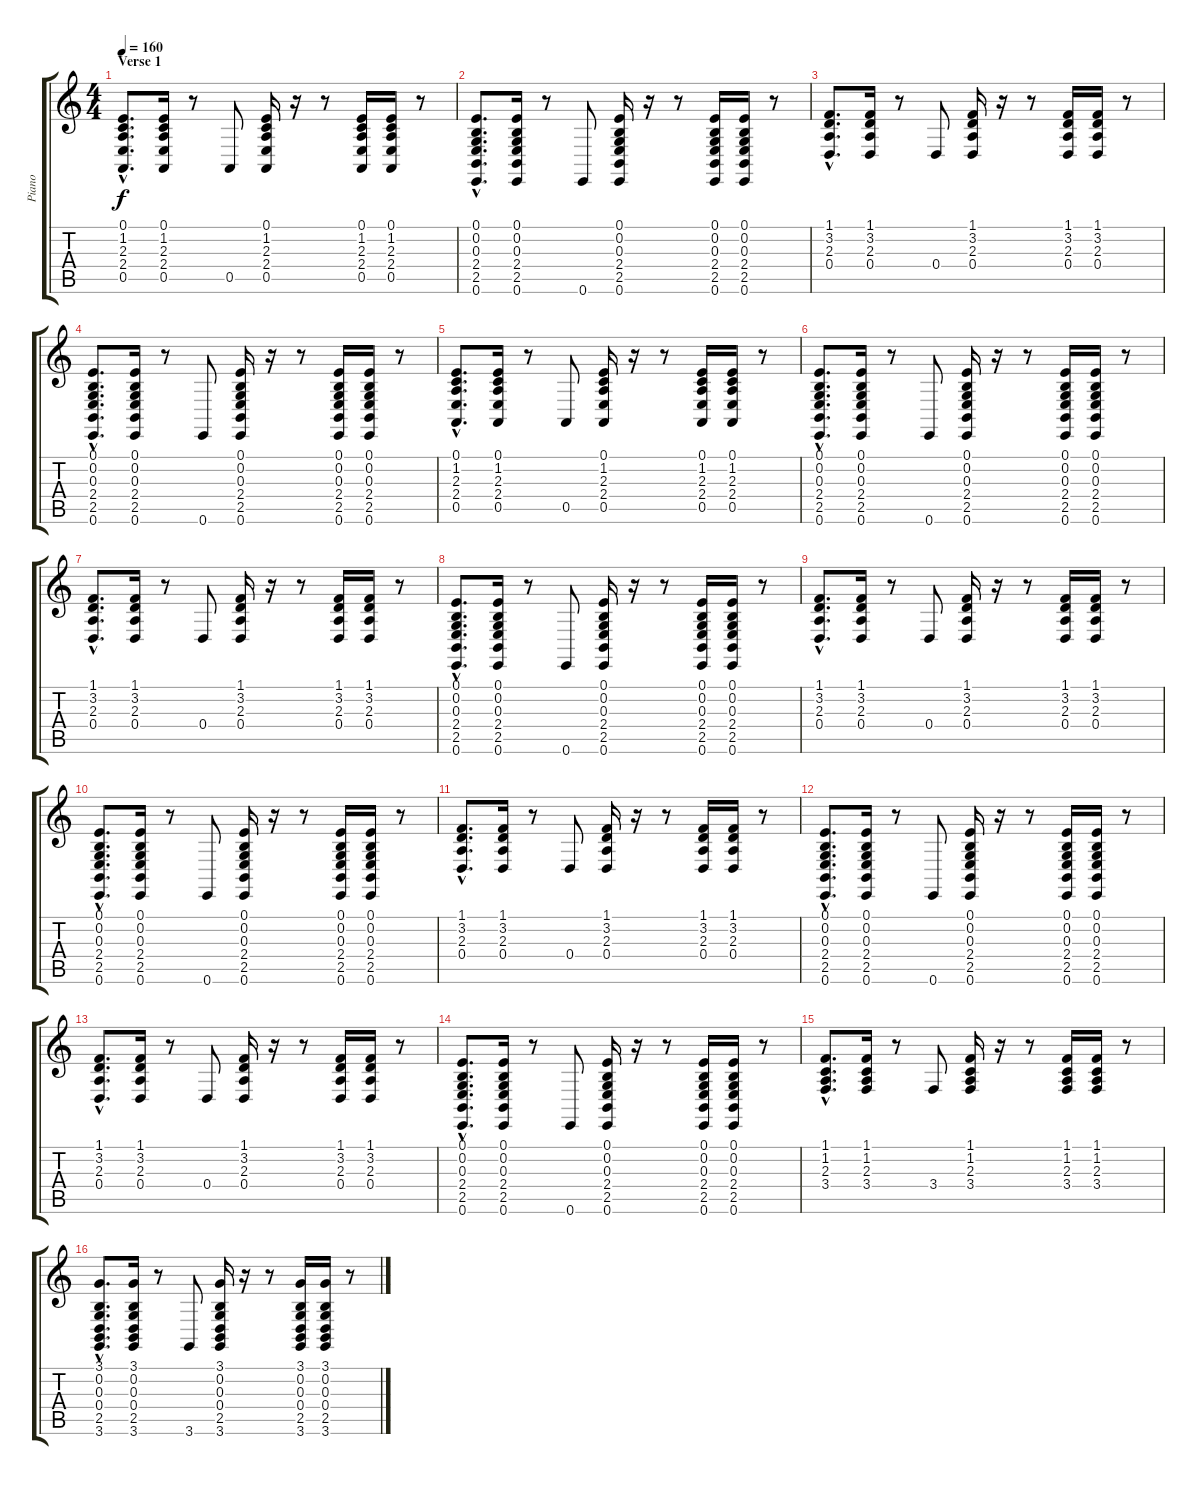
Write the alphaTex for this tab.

\track ("Piano" "Piano") {instrument acousticgrandpiano}
\staff {score tabs}
\tuning (E4 B3 G3 D3 A2 E2) {hide}
\ts (4 4)
\section ("" "Verse 1")
\tempo 160
\clef g2
\ks c
(0.1{hac} 1.2{hac} 2.3{hac} 2.4{hac} 0.5{hac}).8{d dy f} (0.1 1.2 2.3 2.4 0.5).16 r.8 0.5.8 (0.1 1.2 2.3 2.4 0.5).16 r.16 r.8 (0.1 1.2 2.3 2.4 0.5).16 (0.1 1.2 2.3 2.4 0.5).16 r.8 |
(0.1{hac} 0.2{hac} 0.3{hac} 2.4{hac} 2.5{hac} 0.6{hac}).8{d} (0.1 0.2 0.3 2.4 2.5 0.6).16 r.8 0.6.8 (0.1 0.2 0.3 2.4 2.5 0.6).16 r.16 r.8 (0.1 0.2 0.3 2.4 2.5 0.6).16 (0.1 0.2 0.3 2.4 2.5 0.6).16 r.8 |
(1.1{hac} 3.2{hac} 2.3{hac} 0.4{hac}).8{d} (1.1 3.2 2.3 0.4).16 r.8 0.4.8 (1.1 3.2 2.3 0.4).16 r.16 r.8 (1.1 3.2 2.3 0.4).16 (1.1 3.2 2.3 0.4).16 r.8 |
(0.1{hac} 0.2{hac} 0.3{hac} 2.4{hac} 2.5{hac} 0.6{hac}).8{d} (0.1 0.2 0.3 2.4 2.5 0.6).16 r.8 0.6.8 (0.1 0.2 0.3 2.4 2.5 0.6).16 r.16 r.8 (0.1 0.2 0.3 2.4 2.5 0.6).16 (0.1 0.2 0.3 2.4 2.5 0.6).16 r.8 |
(0.1{hac} 1.2{hac} 2.3{hac} 2.4{hac} 0.5{hac}).8{d} (0.1 1.2 2.3 2.4 0.5).16 r.8 0.5.8 (0.1 1.2 2.3 2.4 0.5).16 r.16 r.8 (0.1 1.2 2.3 2.4 0.5).16 (0.1 1.2 2.3 2.4 0.5).16 r.8 |
(0.1{hac} 0.2{hac} 0.3{hac} 2.4{hac} 2.5{hac} 0.6{hac}).8{d} (0.1 0.2 0.3 2.4 2.5 0.6).16 r.8 0.6.8 (0.1 0.2 0.3 2.4 2.5 0.6).16 r.16 r.8 (0.1 0.2 0.3 2.4 2.5 0.6).16 (0.1 0.2 0.3 2.4 2.5 0.6).16 r.8 |
(1.1{hac} 3.2{hac} 2.3{hac} 0.4{hac}).8{d} (1.1 3.2 2.3 0.4).16 r.8 0.4.8 (1.1 3.2 2.3 0.4).16 r.16 r.8 (1.1 3.2 2.3 0.4).16 (1.1 3.2 2.3 0.4).16 r.8 |
(0.1{hac} 0.2{hac} 0.3{hac} 2.4{hac} 2.5{hac} 0.6{hac}).8{d} (0.1 0.2 0.3 2.4 2.5 0.6).16 r.8 0.6.8 (0.1 0.2 0.3 2.4 2.5 0.6).16 r.16 r.8 (0.1 0.2 0.3 2.4 2.5 0.6).16 (0.1 0.2 0.3 2.4 2.5 0.6).16 r.8 |
(1.1{hac} 3.2{hac} 2.3{hac} 0.4{hac}).8{d} (1.1 3.2 2.3 0.4).16 r.8 0.4.8 (1.1 3.2 2.3 0.4).16 r.16 r.8 (1.1 3.2 2.3 0.4).16 (1.1 3.2 2.3 0.4).16 r.8 |
(0.1{hac} 0.2{hac} 0.3{hac} 2.4{hac} 2.5{hac} 0.6{hac}).8{d} (0.1 0.2 0.3 2.4 2.5 0.6).16 r.8 0.6.8 (0.1 0.2 0.3 2.4 2.5 0.6).16 r.16 r.8 (0.1 0.2 0.3 2.4 2.5 0.6).16 (0.1 0.2 0.3 2.4 2.5 0.6).16 r.8 |
(1.1{hac} 3.2{hac} 2.3{hac} 0.4{hac}).8{d} (1.1 3.2 2.3 0.4).16 r.8 0.4.8 (1.1 3.2 2.3 0.4).16 r.16 r.8 (1.1 3.2 2.3 0.4).16 (1.1 3.2 2.3 0.4).16 r.8 |
(0.1{hac} 0.2{hac} 0.3{hac} 2.4{hac} 2.5{hac} 0.6{hac}).8{d} (0.1 0.2 0.3 2.4 2.5 0.6).16 r.8 0.6.8 (0.1 0.2 0.3 2.4 2.5 0.6).16 r.16 r.8 (0.1 0.2 0.3 2.4 2.5 0.6).16 (0.1 0.2 0.3 2.4 2.5 0.6).16 r.8 |
(1.1{hac} 3.2{hac} 2.3{hac} 0.4{hac}).8{d} (1.1 3.2 2.3 0.4).16 r.8 0.4.8 (1.1 3.2 2.3 0.4).16 r.16 r.8 (1.1 3.2 2.3 0.4).16 (1.1 3.2 2.3 0.4).16 r.8 |
(0.1{hac} 0.2{hac} 0.3{hac} 2.4{hac} 2.5{hac} 0.6{hac}).8{d} (0.1 0.2 0.3 2.4 2.5 0.6).16 r.8 0.6.8 (0.1 0.2 0.3 2.4 2.5 0.6).16 r.16 r.8 (0.1 0.2 0.3 2.4 2.5 0.6).16 (0.1 0.2 0.3 2.4 2.5 0.6).16 r.8 |
(1.1{hac} 1.2{hac} 2.3{hac} 3.4{hac}).8{d} (1.1 1.2 2.3 3.4).16 r.8 3.4.8 (1.1 1.2 2.3 3.4).16 r.16 r.8 (1.1 1.2 2.3 3.4).16 (1.1 1.2 2.3 3.4).16 r.8 |
(3.1{hac} 0.2{hac} 0.3{hac} 0.4{hac} 2.5{hac} 3.6{hac}).8{d} (3.1 0.2 0.3 0.4 2.5 3.6).16 r.8 3.6.8 (3.1 0.2 0.3 0.4 2.5 3.6).16 r.16 r.8 (3.1 0.2 0.3 0.4 2.5 3.6).16 (3.1 0.2 0.3 0.4 2.5 3.6).16 r.8
